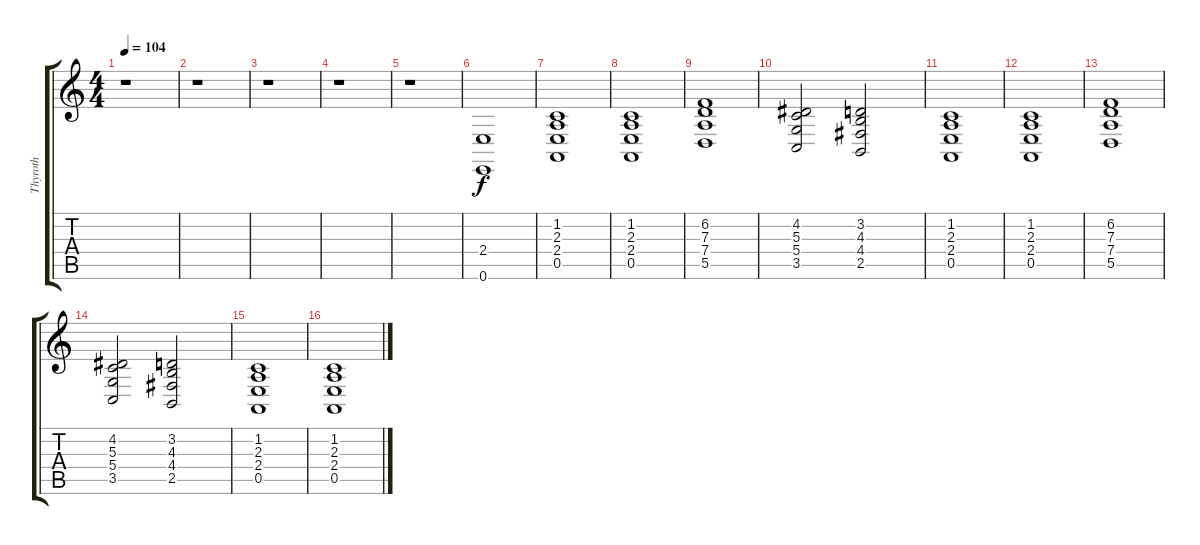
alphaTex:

\track ("Thyroth" "Thyroth") {instrument tremolostrings}
\staff {score tabs}
\tuning (E4 B3 G3 D3 A2 E2) {hide}
\ts (4 4)
\tempo 104
\clef g2
\ks c
r.1{dy f} |
r.1 |
r.1 |
r.1 |
r.1 |
(2.4 0.6).1 |
(1.2 2.3 2.4 0.5).1 |
(1.2 2.3 2.4 0.5).1 |
(6.2 7.3 7.4 5.5).1 |
(4.2 5.3 5.4 3.5).2 (3.2 4.3 4.4 2.5).2 |
(1.2 2.3 2.4 0.5).1 |
(1.2 2.3 2.4 0.5).1 |
(6.2 7.3 7.4 5.5).1 |
(4.2 5.3 5.4 3.5).2 (3.2 4.3 4.4 2.5).2 |
(1.2 2.3 2.4 0.5).1 |
(1.2 2.3 2.4 0.5).1
